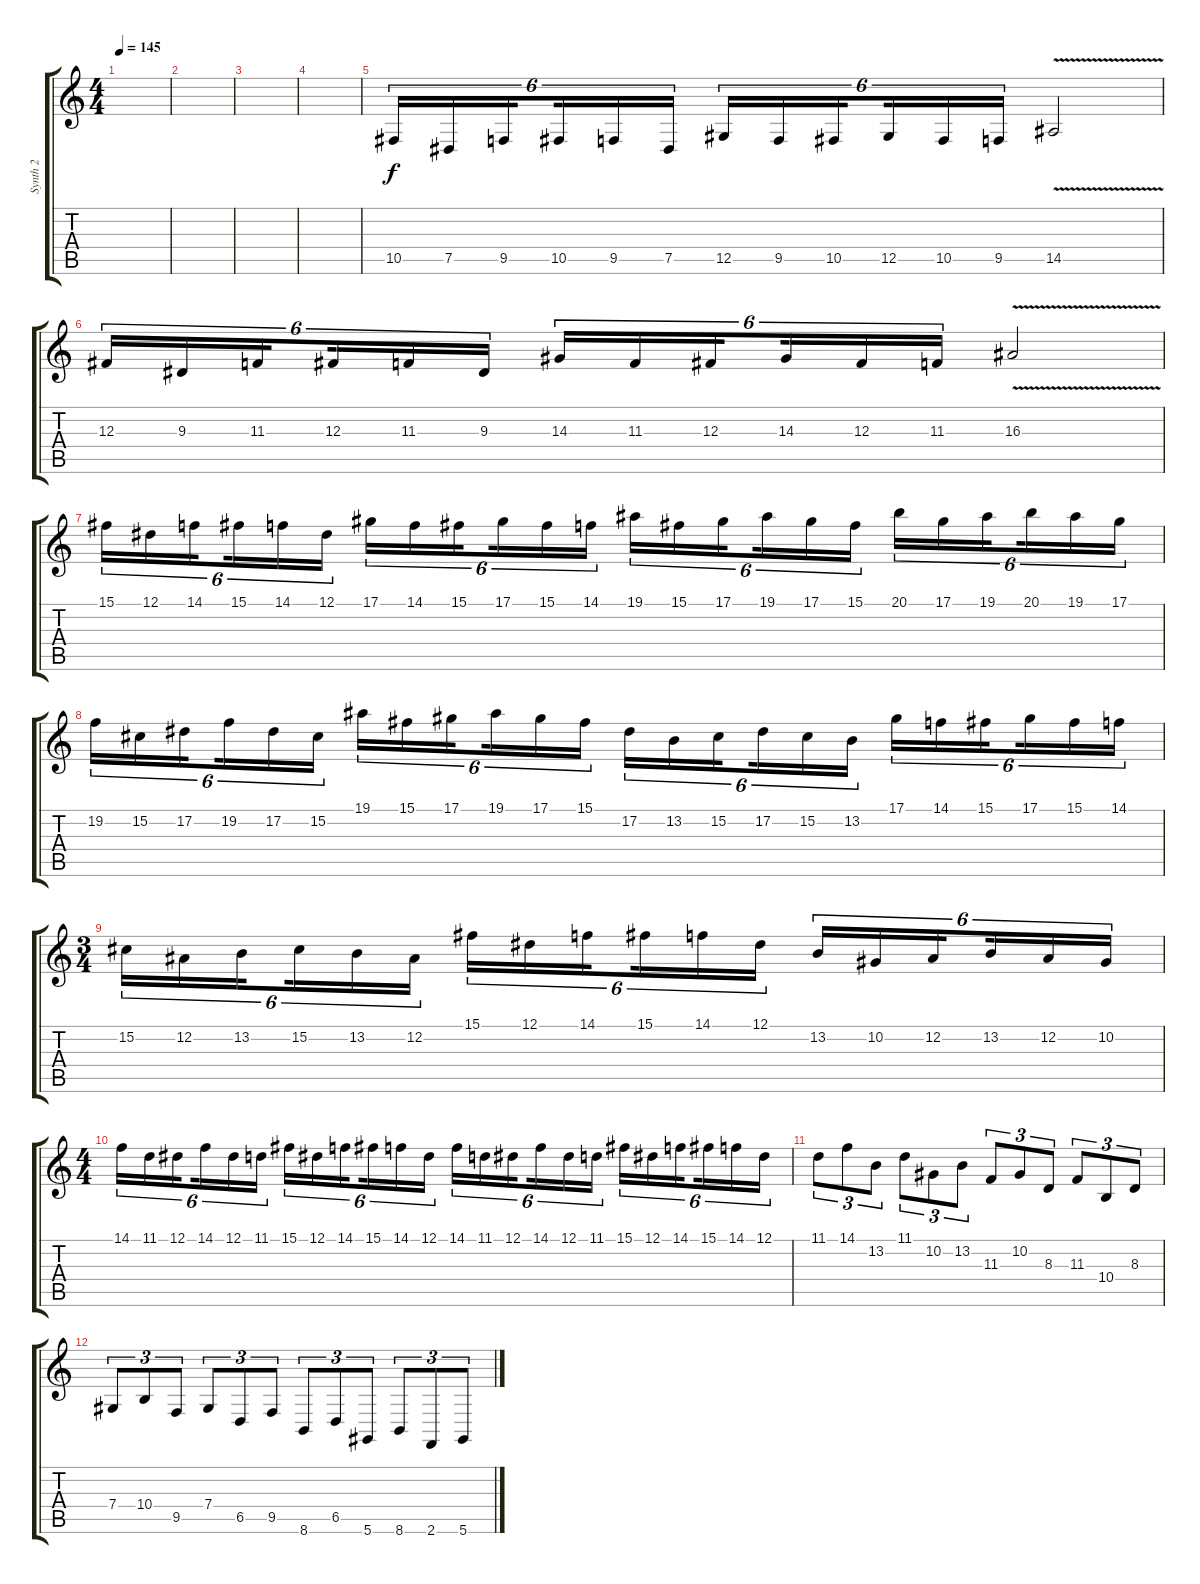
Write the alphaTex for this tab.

\track ("Synth 2" "Synth 2") {instrument stringensemble1}
\staff {score tabs}
\tuning (Eb4 Bb3 Gb3 Db3 Ab2 Eb2) {hide}
\ts (4 4)
\tempo 145
\clef g2
\ks c
|
|
|
|
10.5.16{tu (6 4)} 7.5.16{tu (6 4)} 9.5.16{tu (6 4) beam splitsecondary} 10.5.16{tu (6 4)} 9.5.16{tu (6 4)} 7.5.16{tu (6 4)} 12.5.16{tu (6 4)} 9.5.16{tu (6 4)} 10.5.16{tu (6 4) beam splitsecondary} 12.5.16{tu (6 4)} 10.5.16{tu (6 4)} 9.5.16{tu (6 4)} 14.5{v}.2 |
12.3.16{tu (6 4)} 9.3.16{tu (6 4)} 11.3.16{tu (6 4) beam splitsecondary} 12.3.16{tu (6 4)} 11.3.16{tu (6 4)} 9.3.16{tu (6 4)} 14.3.16{tu (6 4)} 11.3.16{tu (6 4)} 12.3.16{tu (6 4) beam splitsecondary} 14.3.16{tu (6 4)} 12.3.16{tu (6 4)} 11.3.16{tu (6 4)} 16.3{v}.2 |
15.1.16{tu (6 4)} 12.1.16{tu (6 4)} 14.1.16{tu (6 4) beam splitsecondary} 15.1.16{tu (6 4)} 14.1.16{tu (6 4)} 12.1.16{tu (6 4)} 17.1.16{tu (6 4)} 14.1.16{tu (6 4)} 15.1.16{tu (6 4) beam splitsecondary} 17.1.16{tu (6 4)} 15.1.16{tu (6 4)} 14.1.16{tu (6 4)} 19.1.16{tu (6 4)} 15.1.16{tu (6 4)} 17.1.16{tu (6 4) beam splitsecondary} 19.1.16{tu (6 4)} 17.1.16{tu (6 4)} 15.1.16{tu (6 4)} 20.1.16{tu (6 4)} 17.1.16{tu (6 4)} 19.1.16{tu (6 4) beam splitsecondary} 20.1.16{tu (6 4)} 19.1.16{tu (6 4)} 17.1.16{tu (6 4)} |
19.2.16{tu (6 4)} 15.2.16{tu (6 4)} 17.2.16{tu (6 4) beam splitsecondary} 19.2.16{tu (6 4)} 17.2.16{tu (6 4)} 15.2.16{tu (6 4)} 19.1.16{tu (6 4)} 15.1.16{tu (6 4)} 17.1.16{tu (6 4) beam splitsecondary} 19.1.16{tu (6 4)} 17.1.16{tu (6 4)} 15.1.16{tu (6 4)} 17.2.16{tu (6 4)} 13.2.16{tu (6 4)} 15.2.16{tu (6 4) beam splitsecondary} 17.2.16{tu (6 4)} 15.2.16{tu (6 4)} 13.2.16{tu (6 4)} 17.1.16{tu (6 4)} 14.1.16{tu (6 4)} 15.1.16{tu (6 4) beam splitsecondary} 17.1.16{tu (6 4)} 15.1.16{tu (6 4)} 14.1.16{tu (6 4)} |
\ts (3 4)
15.2.16{tu (6 4)} 12.2.16{tu (6 4)} 13.2.16{tu (6 4) beam splitsecondary} 15.2.16{tu (6 4)} 13.2.16{tu (6 4)} 12.2.16{tu (6 4)} 15.1.16{tu (6 4)} 12.1.16{tu (6 4)} 14.1.16{tu (6 4) beam splitsecondary} 15.1.16{tu (6 4)} 14.1.16{tu (6 4)} 12.1.16{tu (6 4)} 13.2.16{tu (6 4)} 10.2.16{tu (6 4)} 12.2.16{tu (6 4) beam splitsecondary} 13.2.16{tu (6 4)} 12.2.16{tu (6 4)} 10.2.16{tu (6 4)} |
\ts (4 4)
14.1.16{tu (6 4)} 11.1.16{tu (6 4)} 12.1.16{tu (6 4) beam splitsecondary} 14.1.16{tu (6 4)} 12.1.16{tu (6 4)} 11.1.16{tu (6 4)} 15.1.16{tu (6 4)} 12.1.16{tu (6 4)} 14.1.16{tu (6 4) beam splitsecondary} 15.1.16{tu (6 4)} 14.1.16{tu (6 4)} 12.1.16{tu (6 4)} 14.1.16{tu (6 4)} 11.1.16{tu (6 4)} 12.1.16{tu (6 4) beam splitsecondary} 14.1.16{tu (6 4)} 12.1.16{tu (6 4)} 11.1.16{tu (6 4)} 15.1.16{tu (6 4)} 12.1.16{tu (6 4)} 14.1.16{tu (6 4) beam splitsecondary} 15.1.16{tu (6 4)} 14.1.16{tu (6 4)} 12.1.16{tu (6 4)} |
11.1.8{tu (3 2)} 14.1.8{tu (3 2)} 13.2.8{tu (3 2)} 11.1.8{tu (3 2)} 10.2.8{tu (3 2)} 13.2.8{tu (3 2)} 11.3.8{tu (3 2)} 10.2.8{tu (3 2)} 8.3.8{tu (3 2)} 11.3.8{tu (3 2)} 10.4.8{tu (3 2)} 8.3.8{tu (3 2)} |
7.4.8{tu (3 2)} 10.4.8{tu (3 2)} 9.5.8{tu (3 2)} 7.4.8{tu (3 2)} 6.5.8{tu (3 2)} 9.5.8{tu (3 2)} 8.6.8{tu (3 2)} 6.5.8{tu (3 2)} 5.6.8{tu (3 2)} 8.6.8{tu (3 2)} 2.6.8{tu (3 2)} 5.6.8{tu (3 2)}
